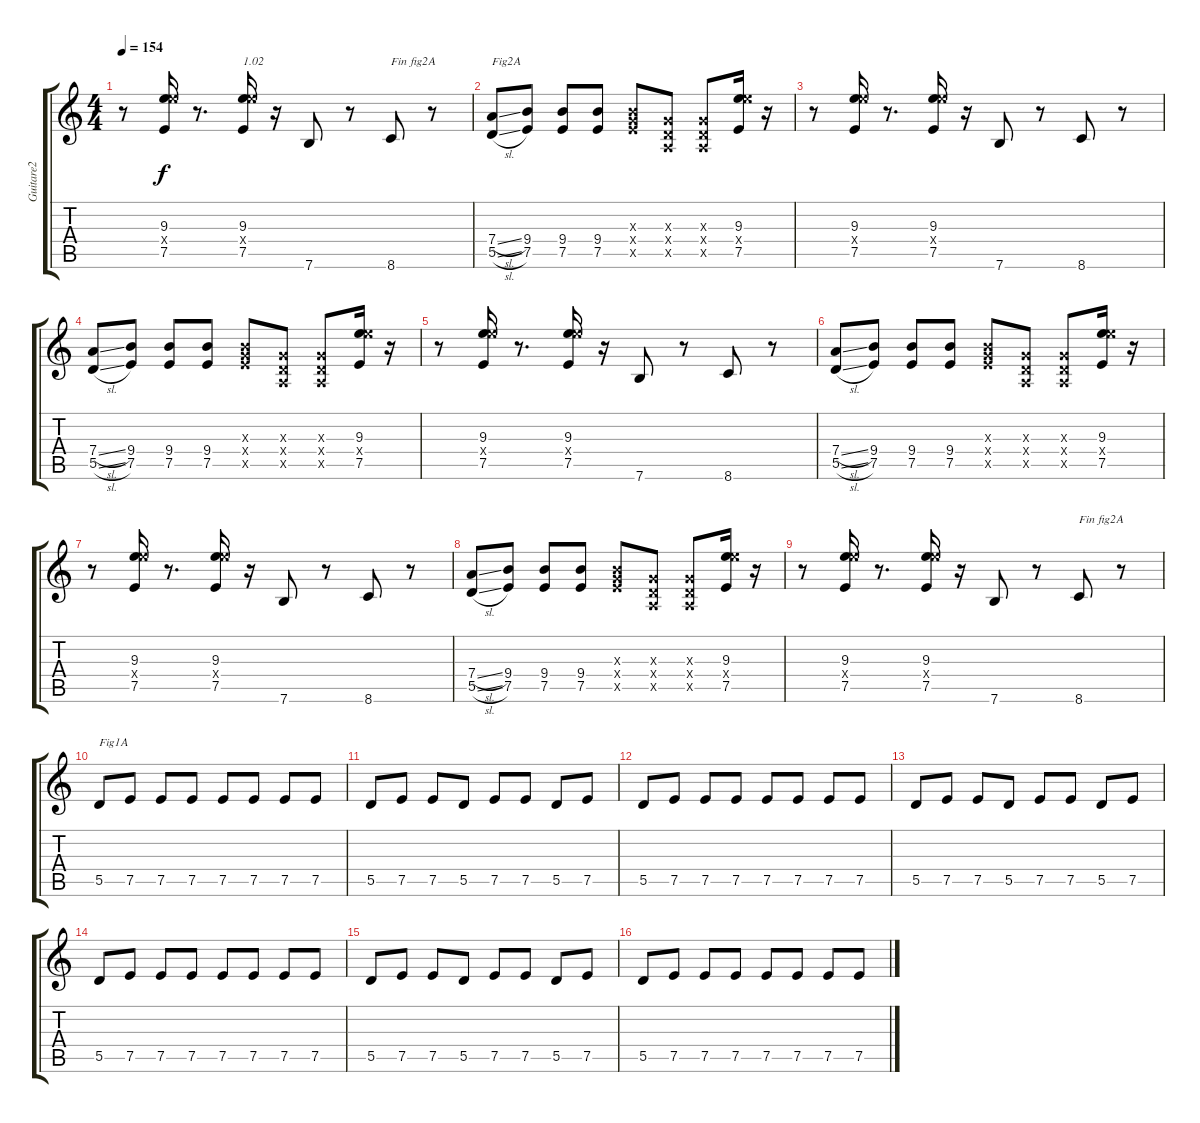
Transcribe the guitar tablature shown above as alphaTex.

\track ("Guitare2" "Guitare2") {instrument distortionguitar}
\staff {score tabs}
\tuning (E4 B3 G3 D3 A2 E2) {hide}
\ts (4 4)
\tempo 154
\clef g2
\ks c
r.8{dy f} (9.3 14.4{x} 7.5).16 r.8{d} (9.3 14.4{x} 7.5).16{txt "1.02"} r.16 7.6.8 r.8 8.6.8{txt "Fin fig2A"} r.8 |
(7.4{sl} 5.5{sl}).8{txt "Fig2A"} (9.4 7.5).8 (9.4 7.5).8 (9.4 7.5).8 (0.3{x} 9.4{x} 7.5{x}).8 (0.3{x} 0.4{x} 0.5{x}).8 (0.3{x} 0.4{x} 0.5{x}).8 (9.3 14.4{x} 7.5).16 r.16 |
r.8 (9.3 14.4{x} 7.5).16 r.8{d} (9.3 14.4{x} 7.5).16 r.16 7.6.8 r.8 8.6.8 r.8 |
(7.4{sl} 5.5{sl}).8 (9.4 7.5).8 (9.4 7.5).8 (9.4 7.5).8 (0.3{x} 9.4{x} 7.5{x}).8 (0.3{x} 0.4{x} 0.5{x}).8 (0.3{x} 0.4{x} 0.5{x}).8 (9.3 14.4{x} 7.5).16 r.16 |
r.8 (9.3 14.4{x} 7.5).16 r.8{d} (9.3 14.4{x} 7.5).16 r.16 7.6.8 r.8 8.6.8 r.8 |
(7.4{sl} 5.5{sl}).8 (9.4 7.5).8 (9.4 7.5).8 (9.4 7.5).8 (0.3{x} 9.4{x} 7.5{x}).8 (0.3{x} 0.4{x} 0.5{x}).8 (0.3{x} 0.4{x} 0.5{x}).8 (9.3 14.4{x} 7.5).16 r.16 |
r.8 (9.3 14.4{x} 7.5).16 r.8{d} (9.3 14.4{x} 7.5).16 r.16 7.6.8 r.8 8.6.8 r.8 |
(7.4{sl} 5.5{sl}).8 (9.4 7.5).8 (9.4 7.5).8 (9.4 7.5).8 (0.3{x} 9.4{x} 7.5{x}).8 (0.3{x} 0.4{x} 0.5{x}).8 (0.3{x} 0.4{x} 0.5{x}).8 (9.3 14.4{x} 7.5).16 r.16 |
r.8 (9.3 14.4{x} 7.5).16 r.8{d} (9.3 14.4{x} 7.5).16 r.16 7.6.8 r.8 8.6.8{txt "Fin fig2A"} r.8 |
5.5.8{txt "Fig1A"} 7.5.8 7.5.8 7.5.8 7.5.8 7.5.8 7.5.8 7.5.8 |
5.5.8 7.5.8 7.5.8 5.5.8 7.5.8 7.5.8 5.5.8 7.5.8 |
5.5.8 7.5.8 7.5.8 7.5.8 7.5.8 7.5.8 7.5.8 7.5.8 |
5.5.8 7.5.8 7.5.8 5.5.8 7.5.8 7.5.8 5.5.8 7.5.8 |
5.5.8 7.5.8 7.5.8 7.5.8 7.5.8 7.5.8 7.5.8 7.5.8 |
5.5.8 7.5.8 7.5.8 5.5.8 7.5.8 7.5.8 5.5.8 7.5.8 |
5.5.8 7.5.8 7.5.8 7.5.8 7.5.8 7.5.8 7.5.8 7.5.8
